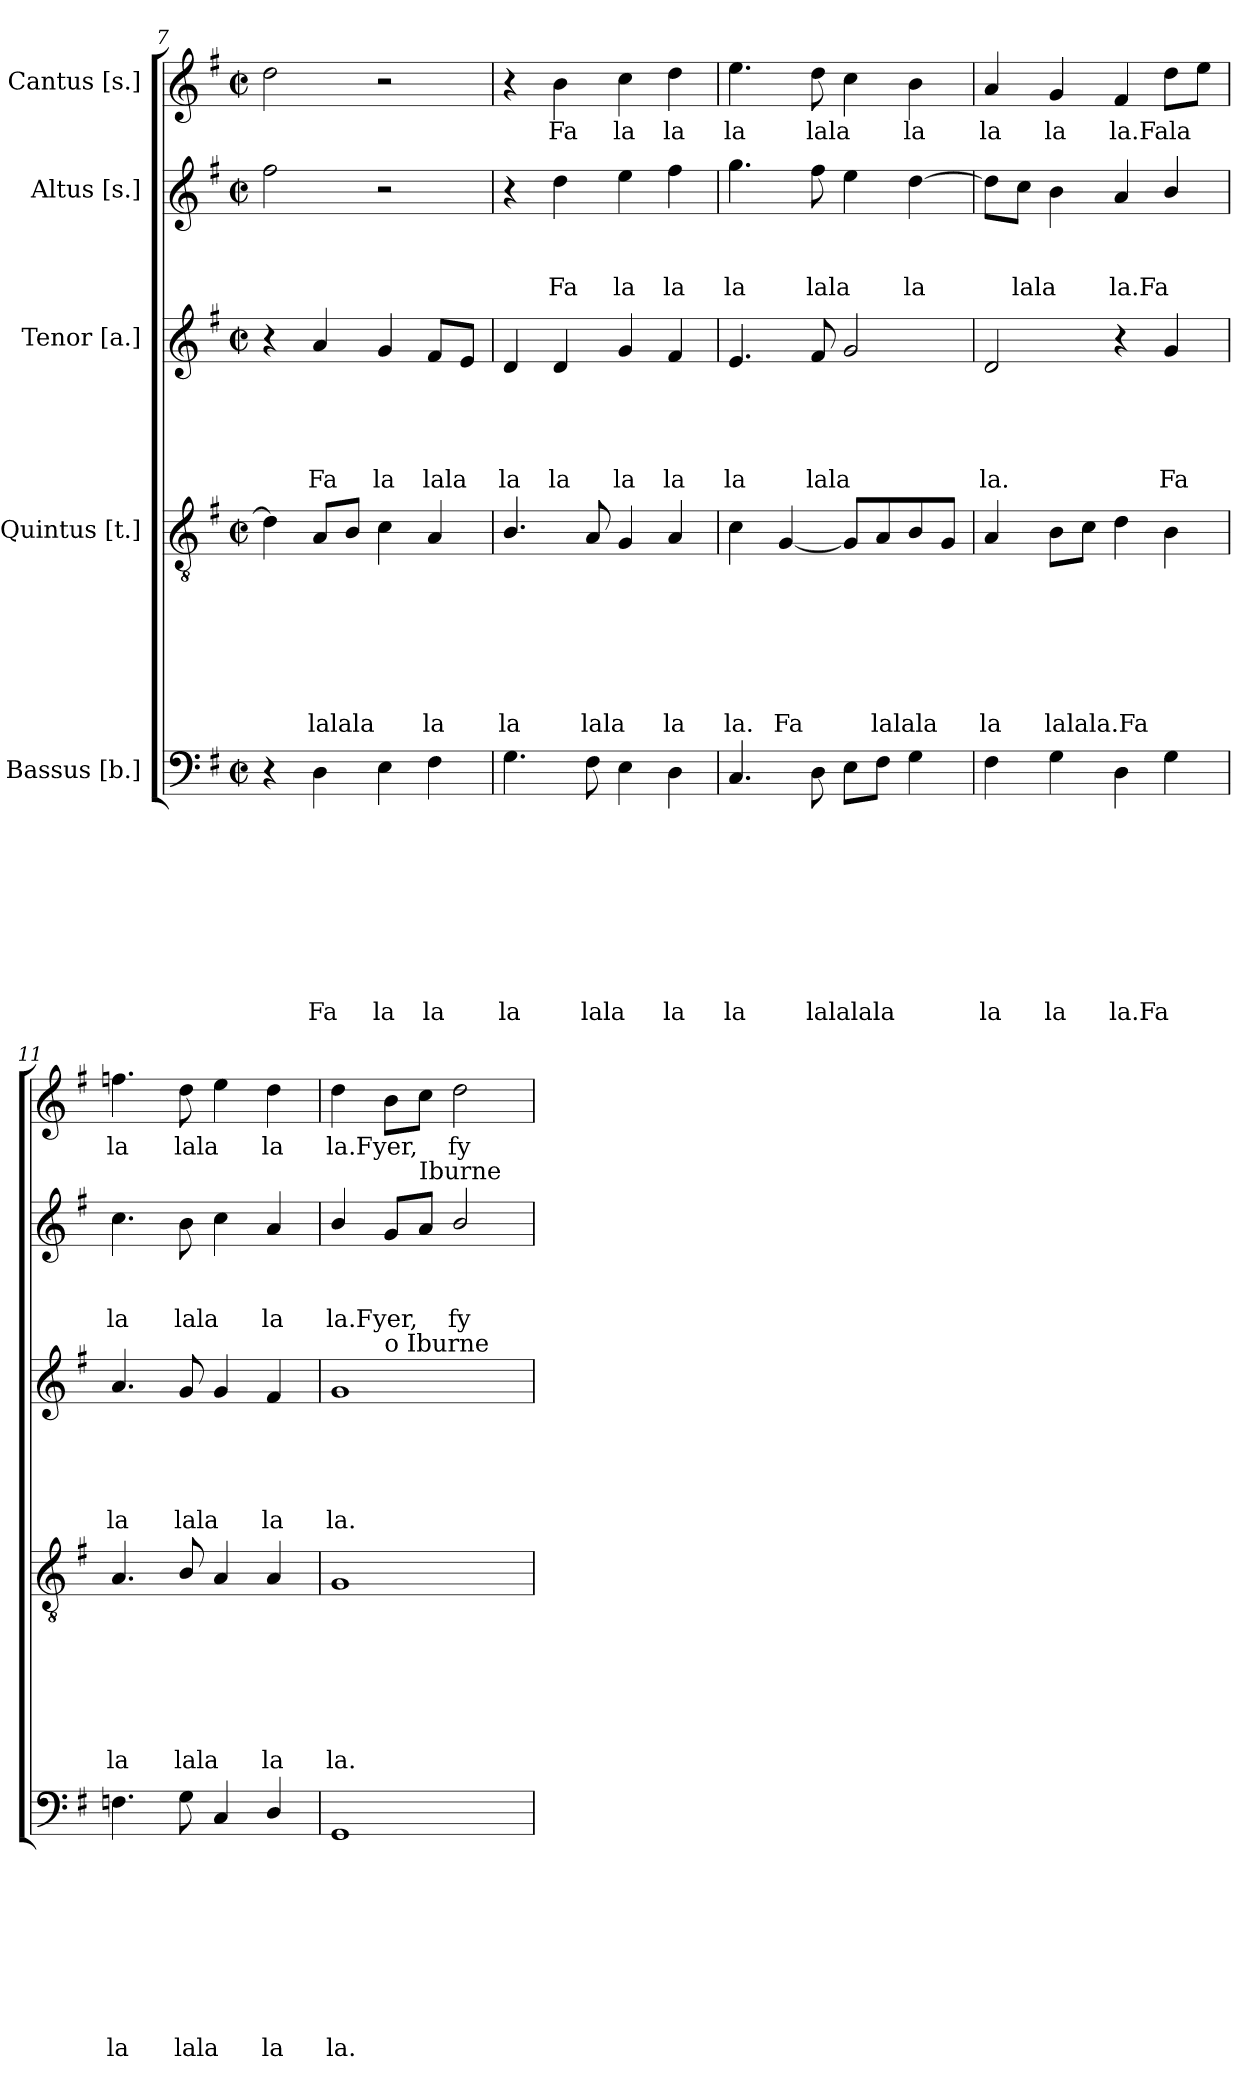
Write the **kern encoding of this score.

**kern	**text	**text	**text	**text	**text	**text	**text	**text	**text	**kern	**text	**text	**text	**text	**text	**text	**text	**kern	**text	**text	**text	**text	**text	**kern	**text	**text	**text	**kern	**text
*part5	*part5	*part5	*part5	*part5	*part5	*part5	*part5	*part5	*part5	*part4	*part4	*part4	*part4	*part4	*part4	*part4	*part4	*part3	*part3	*part3	*part3	*part3	*part3	*part2	*part2	*part2	*part2	*part1	*part1
*staff5	*staff5	*staff5	*staff5	*staff5	*staff5	*staff5	*staff5	*staff5	*staff5	*staff4	*staff4	*staff4	*staff4	*staff4	*staff4	*staff4	*staff4	*staff3	*staff3	*staff3	*staff3	*staff3	*staff3	*staff2	*staff2	*staff2	*staff2	*staff1	*staff1
*I"Bassus [b.]	*	*	*	*	*	*	*	*	*	*I"Quintus [t.]	*	*	*	*	*	*	*	*I"Tenor [a.]	*	*	*	*	*	*I"Altus [s.]	*	*	*	*I"Cantus [s.]	*
*clefF4	*	*	*	*	*	*	*	*	*	*clefGv2	*	*	*	*	*	*	*	*clefG2	*	*	*	*	*	*clefG2	*	*	*	*clefG2	*
*k[f#]	*	*	*	*	*	*	*	*	*	*k[f#]	*	*	*	*	*	*	*	*k[f#]	*	*	*	*	*	*k[f#]	*	*	*	*k[f#]	*
*G:	*	*	*	*	*	*	*	*	*	*G:	*	*	*	*	*	*	*	*G:	*	*	*	*	*	*G:	*	*	*	*G:	*
*M2/2	*	*	*	*	*	*	*	*	*	*M2/2	*	*	*	*	*	*	*	*M2/2	*	*	*	*	*	*M2/2	*	*	*	*M2/2	*
*met(c|)	*	*	*	*	*	*	*	*	*	*met(c|)	*	*	*	*	*	*	*	*met(c|)	*	*	*	*	*	*met(c|)	*	*	*	*met(c|)	*
=7	=7	=7	=7	=7	=7	=7	=7	=7	=7	=7	=7	=7	=7	=7	=7	=7	=7	=7	=7	=7	=7	=7	=7	=7	=7	=7	=7	=7	=7
4r	.	.	.	.	.	.	.	.	.	4d\]	.	.	.	.	.	.	.	4r	.	.	.	.	.	2ff#\	.	.	.	2dd\	.
!	!	!	!	!	!	!	!	!	!LO:LY:b	!	!	!	!	!	!	!	!LO:LY:b	!	!	!	!	!	!LO:LY:b	!	!	!	!	!	!
4D\	.	.	.	.	.	.	.	.	Fa	8A/L	.	.	.	.	.	.	lalala	4a/	.	.	.	.	Fa	.	.	.	.	.	.
.	.	.	.	.	.	.	.	.	.	8B/J	.	.	.	.	.	.	.	.	.	.	.	.	.	.	.	.	.	.	.
!	!	!	!	!	!	!	!	!	!LO:LY:b	!	!	!	!	!	!	!	!	!	!	!	!	!	!LO:LY:b	!	!	!	!	!	!
4E\	.	.	.	.	.	.	.	.	la	4c\	.	.	.	.	.	.	.	4g/	.	.	.	.	la	2r	.	.	.	2r	.
!	!	!	!	!	!	!	!	!	!LO:LY:b	!	!	!	!	!	!	!	!LO:LY:b	!	!	!	!	!	!LO:LY:b	!	!	!	!	!	!
4F#\	.	.	.	.	.	.	.	.	la	4A/	.	.	.	.	.	.	la	8f#/L	.	.	.	.	lala	.	.	.	.	.	.
.	.	.	.	.	.	.	.	.	.	.	.	.	.	.	.	.	.	8e/J	.	.	.	.	.	.	.	.	.	.	.
=8	=8	=8	=8	=8	=8	=8	=8	=8	=8	=8	=8	=8	=8	=8	=8	=8	=8	=8	=8	=8	=8	=8	=8	=8	=8	=8	=8	=8	=8
!	!	!	!	!	!	!	!	!	!LO:LY:b	!	!	!	!	!	!	!	!LO:LY:b	!	!	!	!	!	!LO:LY:b	!	!	!	!	!	!
4.G\	.	.	.	.	.	.	.	.	la	4.B/	.	.	.	.	.	.	la	4d/	.	.	.	.	la	4r	.	.	.	4r	.
!	!	!	!	!	!	!	!	!	!	!	!	!	!	!	!	!	!	!	!	!	!	!	!LO:LY:b	!	!	!	!LO:LY:b	!	!LO:LY:b
.	.	.	.	.	.	.	.	.	.	.	.	.	.	.	.	.	.	4d/	.	.	.	.	la	4dd\	.	.	Fa	4b\	Fa
!	!	!	!	!	!	!	!	!	!LO:LY:b	!	!	!	!	!	!	!	!LO:LY:b	!	!	!	!	!	!	!	!	!	!	!	!
8F#\	.	.	.	.	.	.	.	.	lala	8A/	.	.	.	.	.	.	lala	.	.	.	.	.	.	.	.	.	.	.	.
!	!	!	!	!	!	!	!	!	!	!	!	!	!	!	!	!	!	!	!	!	!	!	!LO:LY:b	!	!	!	!LO:LY:b	!	!LO:LY:b
4E\	.	.	.	.	.	.	.	.	.	4G/	.	.	.	.	.	.	.	4g/	.	.	.	.	la	4ee\	.	.	la	4cc\	la
!	!	!	!	!	!	!	!	!	!LO:LY:b	!	!	!	!	!	!	!	!LO:LY:b	!	!	!	!	!	!LO:LY:b	!	!	!	!LO:LY:b	!	!LO:LY:b
4D\	.	.	.	.	.	.	.	.	la	4A/	.	.	.	.	.	.	la	4f#/	.	.	.	.	la	4ff#\	.	.	la	4dd\	la
=9	=9	=9	=9	=9	=9	=9	=9	=9	=9	=9	=9	=9	=9	=9	=9	=9	=9	=9	=9	=9	=9	=9	=9	=9	=9	=9	=9	=9	=9
!	!	!	!	!	!	!	!	!	!LO:LY:b	!	!	!	!	!	!	!	!LO:LY:b	!	!	!	!	!	!LO:LY:b	!	!	!	!LO:LY:b	!	!LO:LY:b
4.C/	.	.	.	.	.	.	.	.	la	4c\	.	.	.	.	.	.	la.	4.e/	.	.	.	.	la	4.gg\	.	.	la	4.ee\	la
!	!	!	!	!	!	!	!	!	!	!	!	!	!	!	!	!	!LO:LY:b	!	!	!	!	!	!	!	!	!	!	!	!
.	.	.	.	.	.	.	.	.	.	[<4G/	.	.	.	.	.	.	Fa	.	.	.	.	.	.	.	.	.	.	.	.
!	!	!	!	!	!	!	!	!	!LO:LY:b	!	!	!	!	!	!	!	!	!	!	!	!	!	!LO:LY:b	!	!	!	!LO:LY:b	!	!LO:LY:b
8D\	.	.	.	.	.	.	.	.	lalalala	.	.	.	.	.	.	.	.	8f#/	.	.	.	.	lala	8ff#\	.	.	lala	8dd\	lala
8E\L	.	.	.	.	.	.	.	.	.	8G/L]	.	.	.	.	.	.	.	2g/	.	.	.	.	.	4ee\	.	.	.	4cc\	.
!	!	!	!	!	!	!	!	!	!	!	!	!	!	!	!	!	!LO:LY:b	!	!	!	!	!	!	!	!	!	!	!	!
8F#\J	.	.	.	.	.	.	.	.	.	8A/	.	.	.	.	.	.	lalala	.	.	.	.	.	.	.	.	.	.	.	.
!	!	!	!	!	!	!	!	!	!	!	!	!	!	!	!	!	!	!	!	!	!	!	!	!	!	!	!LO:LY:b	!	!LO:LY:b
4G\	.	.	.	.	.	.	.	.	.	8B/	.	.	.	.	.	.	.	.	.	.	.	.	.	[>4dd\	.	.	la	4b\	la
.	.	.	.	.	.	.	.	.	.	8G/J	.	.	.	.	.	.	.	.	.	.	.	.	.	.	.	.	.	.	.
=10	=10	=10	=10	=10	=10	=10	=10	=10	=10	=10	=10	=10	=10	=10	=10	=10	=10	=10	=10	=10	=10	=10	=10	=10	=10	=10	=10	=10	=10
!	!	!	!	!	!	!	!	!	!LO:LY:b	!	!	!	!	!	!	!	!LO:LY:b	!	!	!	!	!	!LO:LY:b	!	!	!	!	!	!LO:LY:b
4F#\	.	.	.	.	.	.	.	.	la	4A/	.	.	.	.	.	.	la	2d/	.	.	.	.	la.	8dd\L]	.	.	.	4a/	la
!	!	!	!	!	!	!	!	!	!	!	!	!	!	!	!	!	!	!	!	!	!	!	!	!	!	!	!LO:LY:b	!	!
.	.	.	.	.	.	.	.	.	.	.	.	.	.	.	.	.	.	.	.	.	.	.	.	8cc\J	.	.	lala	.	.
!	!	!	!	!	!	!	!	!	!LO:LY:b	!	!	!	!	!	!	!	!LO:LY:b	!	!	!	!	!	!	!	!	!	!	!	!LO:LY:b
4G\	.	.	.	.	.	.	.	.	la	8B\L	.	.	.	.	.	.	lalala.Fa	.	.	.	.	.	.	4b\	.	.	.	4g/	la
.	.	.	.	.	.	.	.	.	.	8c\J	.	.	.	.	.	.	.	.	.	.	.	.	.	.	.	.	.	.	.
!	!	!	!	!	!	!	!	!	!LO:LY:b	!	!	!	!	!	!	!	!	!	!	!	!	!	!	!	!	!	!LO:LY:b	!	!LO:LY:b
4D\	.	.	.	.	.	.	.	.	la.Fa	4d\	.	.	.	.	.	.	.	4r	.	.	.	.	.	4a/	.	.	la.Fa	4f#/	la.Fala
!	!	!	!	!	!	!	!	!	!	!	!	!	!	!	!	!	!	!	!	!	!	!	!LO:LY:b	!	!	!	!	!	!
4G\	.	.	.	.	.	.	.	.	.	4B\	.	.	.	.	.	.	.	4g/	.	.	.	.	Fa	4b/	.	.	.	8dd\L	.
.	.	.	.	.	.	.	.	.	.	.	.	.	.	.	.	.	.	.	.	.	.	.	.	.	.	.	.	8ee\J	.
=11	=11	=11	=11	=11	=11	=11	=11	=11	=11	=11	=11	=11	=11	=11	=11	=11	=11	=11	=11	=11	=11	=11	=11	=11	=11	=11	=11	=11	=11
!	!	!	!	!	!	!	!	!	!LO:LY:b	!	!	!	!	!	!	!	!LO:LY:b	!	!	!	!	!	!LO:LY:b	!	!	!	!LO:LY:b	!	!LO:LY:b
4.Fn\	.	.	.	.	.	.	.	.	la	4.A/	.	.	.	.	.	.	la	4.a/	.	.	.	.	la	4.cc\	.	.	la	4.ffn\	la
!	!	!	!	!	!	!	!	!	!LO:LY:b	!	!	!	!	!	!	!	!LO:LY:b	!	!	!	!	!	!LO:LY:b	!	!	!	!LO:LY:b	!	!LO:LY:b
8G\	.	.	.	.	.	.	.	.	lala	8B/	.	.	.	.	.	.	lala	8g/	.	.	.	.	lala	8b\	.	.	lala	8dd\	lala
4C/	.	.	.	.	.	.	.	.	.	4A/	.	.	.	.	.	.	.	4g/	.	.	.	.	.	4cc\	.	.	.	4ee\	.
!	!	!	!	!	!	!	!	!	!LO:LY:b	!	!	!	!	!	!	!	!LO:LY:b	!	!	!	!	!	!LO:LY:b	!	!	!	!LO:LY:b	!	!LO:LY:b
4D/	.	.	.	.	.	.	.	.	la	4A/	.	.	.	.	.	.	la	4f#/	.	.	.	.	la	4a/	.	.	la	4dd\	la
=12	=12	=12	=12	=12	=12	=12	=12	=12	=12	=12	=12	=12	=12	=12	=12	=12	=12	=12	=12	=12	=12	=12	=12	=12	=12	=12	=12	=12	=12
!	!	!	!	!	!	!	!	!	!LO:LY:b	!	!	!	!	!	!	!	!LO:LY:b	!	!	!	!	!	!LO:LY:b	!	!	!	!LO:LY:b	!	!LO:LY:b
*	*	*	*	*	*	*	*	*	*	*	*	*	*	*	*	*	*	*^	*	*	*	*	*	*	*	*	*	*	*
1GG	.	.	.	.	.	.	.	.	la.	1G	.	.	.	.	.	.	la.	1g	4ryy	.	.	.	.	la.	4b>/	.	.	la.Fyer,	4dd\	la.Fyer,
!	!	!	!	!	!	!	!	!	!	!	!	!	!	!	!	!	!	!	!LO:TX:a:t=o Iburne	!	!	!	!	!	!	!	!	!	!	!
.	.	.	.	.	.	.	.	.	.	.	.	.	.	.	.	.	.	.	2.ryy	.	.	.	.	.	8g/L	.	.	.	8b\L	.
!	!	!	!	!	!	!	!	!	!	!	!	!	!	!	!	!	!	!	!	!	!	!	!	!	!LO:TX:a:t=Iburne	!	!	!	!	!
.	.	.	.	.	.	.	.	.	.	.	.	.	.	.	.	.	.	.	.	.	.	.	.	.	8a/J	.	.	.	8cc\J	.
!	!	!	!	!	!	!	!	!	!	!	!	!	!	!	!	!	!	!	!	!	!	!	!	!	!	!	!	!LO:LY:b	!	!LO:LY:b
.	.	.	.	.	.	.	.	.	.	.	.	.	.	.	.	.	.	.	.	.	.	.	.	.	2b/	.	.	fy	2dd\	fy
*	*	*	*	*	*	*	*	*	*	*	*	*	*	*	*	*	*	*v	*v	*	*	*	*	*	*	*	*	*	*	*
=	=	=	=	=	=	=	=	=	=	=	=	=	=	=	=	=	=	=	=	=	=	=	=	=	=	=	=	=	=
*-	*-	*-	*-	*-	*-	*-	*-	*-	*-	*-	*-	*-	*-	*-	*-	*-	*-	*-	*-	*-	*-	*-	*-	*-	*-	*-	*-	*-	*-
